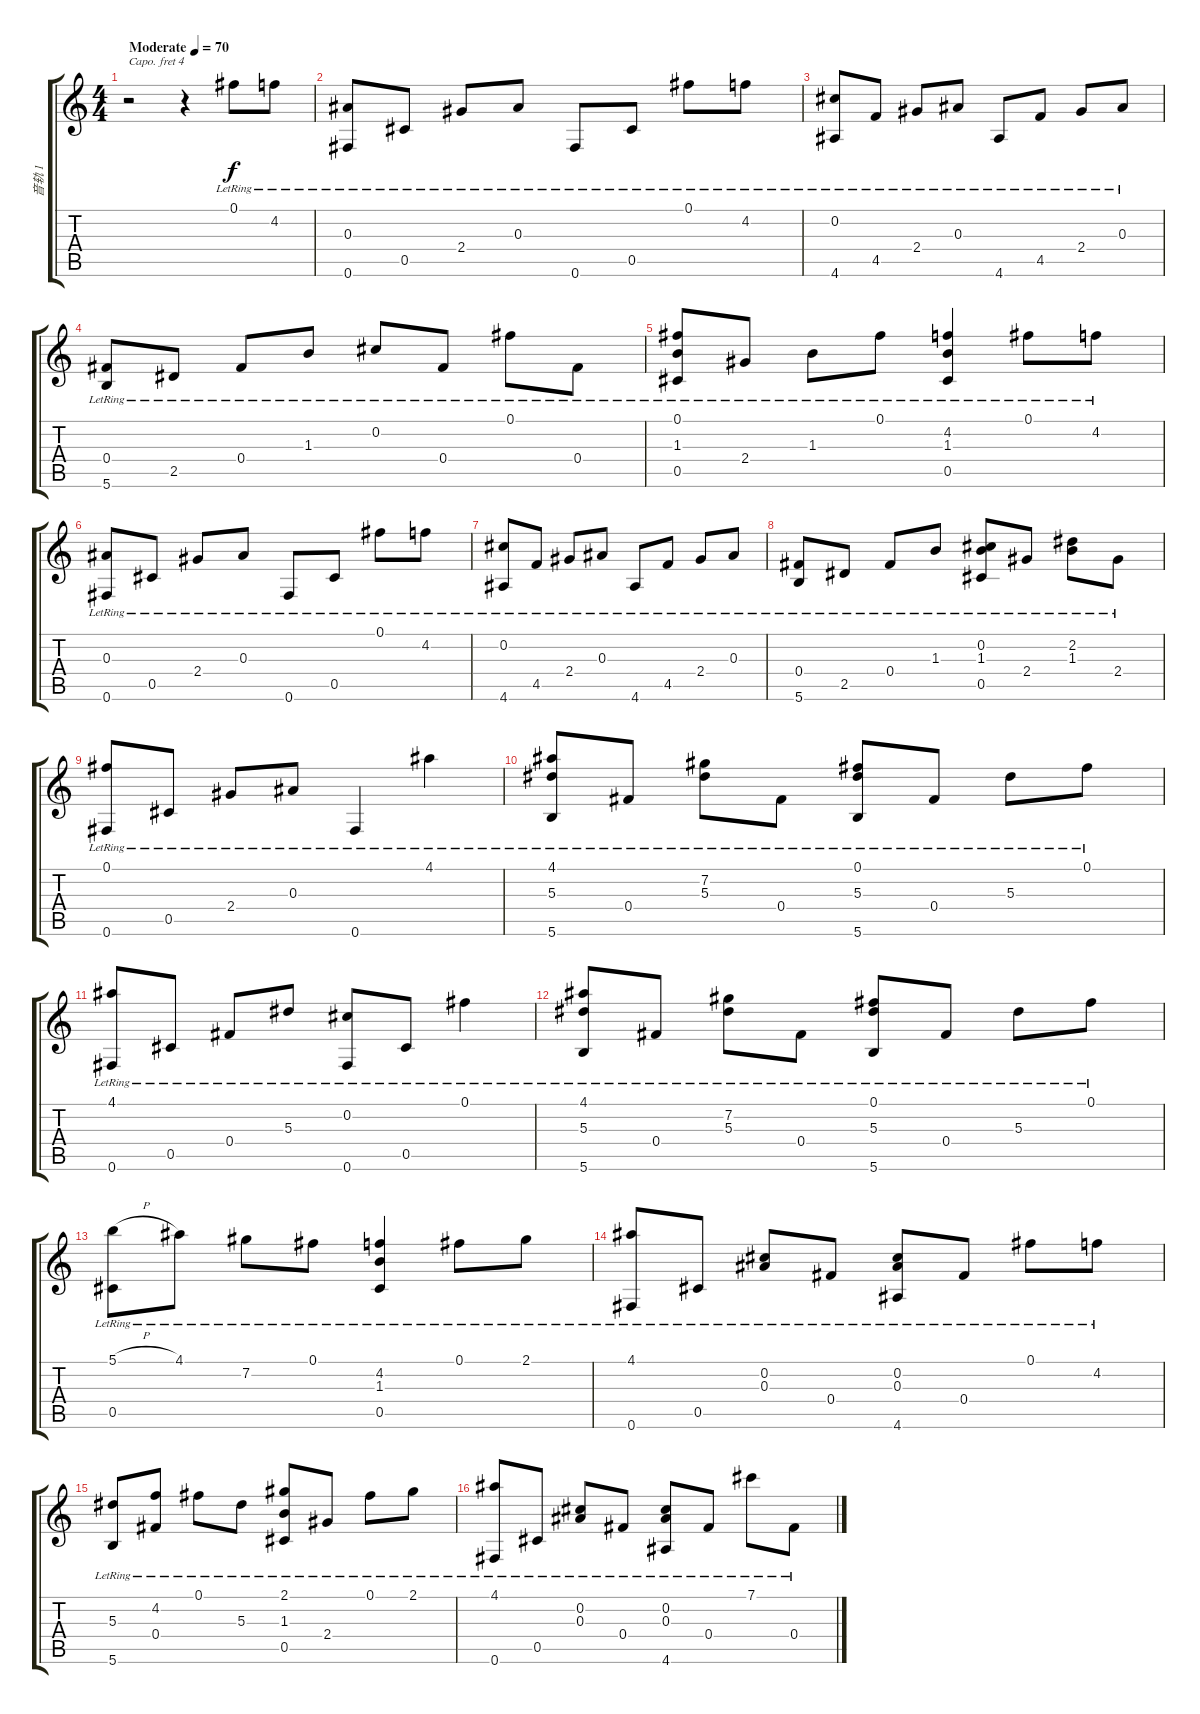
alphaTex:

\track ("音轨 1" "音轨 1") {instrument acousticguitarsteel}
\staff {score tabs}
\capo 4
\tuning (D4 A3 Gb3 D3 A2 D2) {hide}
\ts (4 4)
\tempo (70 "Moderate")
\clef g2
\ks c
r.2{dy f instrument acousticguitarsteel} r.4 0.1{lr}.8 4.2{lr}.8 |
(0.3{lr} 0.6{lr}).8 0.5{lr}.8 2.4{lr}.8 0.3{lr}.8 0.6{lr}.8 0.5{lr}.8 0.1{lr}.8 4.2{lr}.8 |
(0.2{lr} 4.6{lr}).8 4.5{lr}.8 2.4{lr}.8 0.3{lr}.8 4.6{lr}.8 4.5{lr}.8 2.4{lr}.8 0.3{lr}.8 |
(0.4{lr} 5.6{lr}).8 2.5{lr}.8 0.4{lr}.8 1.3{lr}.8 0.2{lr}.8 0.4{lr}.8 0.1{lr}.8 0.4{lr}.8 |
(0.1{lr} 1.3{lr} 0.5{lr}).8 2.4{lr}.8 1.3{lr}.8 0.1{lr}.8 (4.2{lr} 1.3{lr} 0.5{lr}).4 0.1{lr}.8 4.2{lr}.8 |
(0.3{lr} 0.6{lr}).8 0.5{lr}.8 2.4{lr}.8 0.3{lr}.8 0.6{lr}.8 0.5{lr}.8 0.1{lr}.8 4.2{lr}.8 |
(0.2{lr} 4.6{lr}).8 4.5{lr}.8 2.4{lr}.8 0.3{lr}.8 4.6{lr}.8 4.5{lr}.8 2.4{lr}.8 0.3{lr}.8 |
(0.4{lr} 5.6{lr}).8 2.5{lr}.8 0.4{lr}.8 1.3{lr}.8 (0.2{lr} 1.3{lr} 0.5{lr}).8 2.4{lr}.8 (2.2{lr} 1.3{lr}).8 2.4{lr}.8 |
(0.1{lr} 0.6{lr}).8 0.5{lr}.8 2.4{lr}.8 0.3{lr}.8 0.6{lr}.4 4.1{lr}.4 |
(4.1{lr} 5.3{lr} 5.6{lr}).8 0.4{lr}.8 (7.2{lr} 5.3{lr}).8 0.4{lr}.8 (0.1{lr} 5.3{lr} 5.6{lr}).8 0.4{lr}.8 5.3{lr}.8 0.1{lr}.8 |
(4.1{lr} 0.6{lr}).8 0.5{lr}.8 0.4{lr}.8 5.3{lr}.8 (0.2{lr} 0.6{lr}).8 0.5{lr}.8 0.1{lr}.4 |
(4.1{lr} 5.3{lr} 5.6{lr}).8 0.4{lr}.8 (7.2{lr} 5.3{lr}).8 0.4{lr}.8 (0.1{lr} 5.3{lr} 5.6{lr}).8 0.4{lr}.8 5.3{lr}.8 0.1{lr}.8 |
(5.1{h lr} 0.5{lr}).8 4.1{lr}.8 7.2{lr}.8 0.1{lr}.8 (4.2{lr} 1.3{lr} 0.5{lr}).4 0.1{lr}.8 2.1{lr}.8 |
(4.1{lr} 0.6{lr}).8 0.5{lr}.8 (0.2{lr} 0.3{lr}).8 0.4{lr}.8 (0.2{lr} 0.3{lr} 4.6{lr}).8 0.4{lr}.8 0.1{lr}.8 4.2{lr}.8 |
(5.3{lr} 5.6{lr}).8 (4.2{lr} 0.4{lr}).8 0.1{lr}.8 5.3{lr}.8 (2.1{lr} 1.3{lr} 0.5{lr}).8 2.4{lr}.8 0.1{lr}.8 2.1{lr}.8 |
(4.1{lr} 0.6{lr}).8 0.5{lr}.8 (0.2{lr} 0.3{lr}).8 0.4{lr}.8 (0.2{lr} 0.3{lr} 4.6{lr}).8 0.4{lr}.8 7.1{lr}.8 0.4{lr}.8
